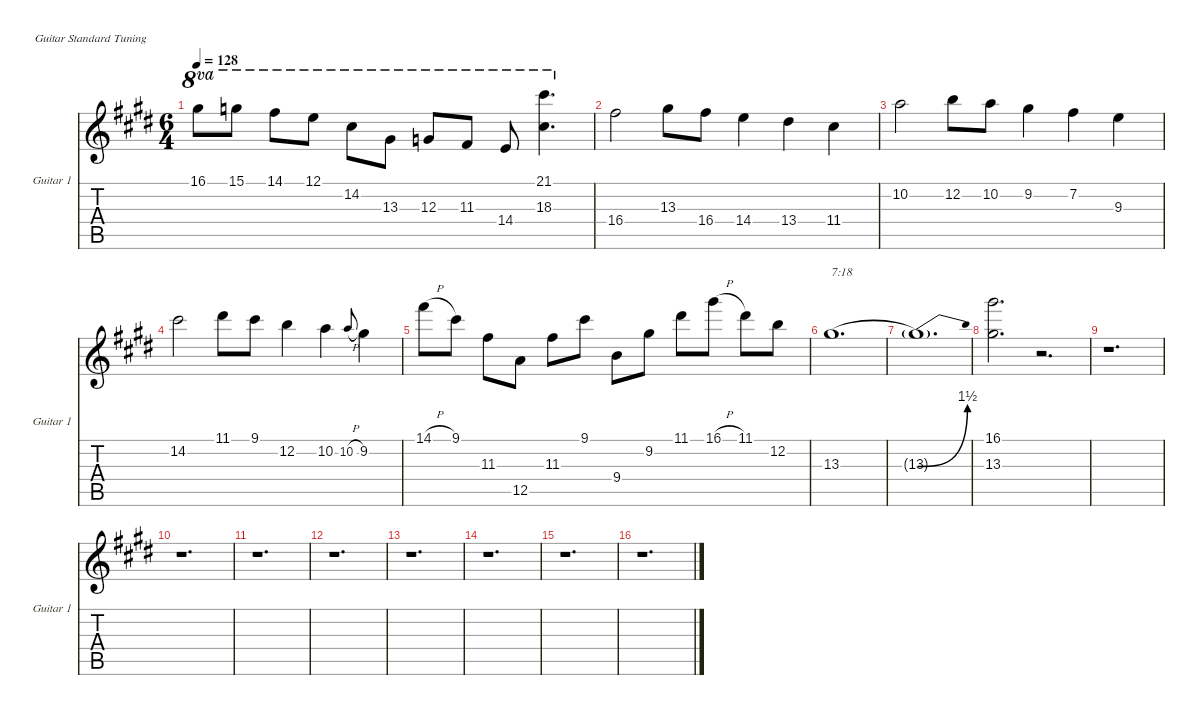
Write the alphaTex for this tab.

\defaultSystemsLayout 4
\hideDynamics
\bracketExtendMode nobrackets
\useSystemSignSeparator
\singleTrackTrackNamePolicy allsystems
\multiTrackTrackNamePolicy allsystems
\firstSystemTrackNameMode fullname
\otherSystemsTrackNameMode fullname
\firstSystemTrackNameOrientation horizontal
\otherSystemsTrackNameOrientation horizontal
\track ("Guitar 1" "n.guit.") {instrument acousticguitarnylon}
\staff {score tabs}
\tuning (E4 B3 G3 D3 A2 E2)
\ts (6 4)
\tempo 128
\clef g2
\ks e
16.1{acc #}.8{ot 8va dy f beam Down} 15.1{acc forcenatural}.8{ot 8va beam Down} 14.1{acc #}.8{ot 8va beam Down} 12.1{acc forcenatural}.8{ot 8va beam Down} 14.2{acc #}.8{ot 8va beam Down} 13.3{acc #}.8{ot 8va beam Down} 12.3{acc forcenatural}.8{ot 8va beam Up} 11.3{acc #}.8{ot 8va beam Up} 14.4{acc forcenatural}.8{ot 8va beam Up} (21.1{acc #} 18.3{acc #}).4{d ot 8va beam Down} |
16.4{acc #}.2{beam Down} 13.3{acc #}.8{beam Down} 16.4{acc #}.8{beam Down} 14.4{acc forcenatural}.4{beam Down} 13.4{acc #}.4{beam Down} 11.4{acc #}.4{beam Down} |
10.2{acc forcenatural}.2{beam Down} 12.2{acc forcenatural}.8{beam Down} 10.2{acc forcenatural}.8{beam Down} 9.2{acc #}.4{beam Down} 7.2{acc #}.4{beam Down} 9.3{acc forcenatural}.4{beam Down} |
14.2{acc #}.2{beam Down} 11.1{acc #}.8{beam Down} 9.1{acc #}.8{beam Down} 12.2{acc forcenatural}.4{beam Down} 10.2{acc forcenatural}.4{beam Down} 10.2{h acc forcenatural}.8{gr onbeat beam Up} 9.2{acc #}.4{beam Down} |
14.1{h acc #}.8{beam Down} 9.1{acc #}.8{beam Down} 11.3{acc #}.8{beam Down} 12.5{acc forcenatural}.8{beam Down} 11.3{acc #}.8{beam Down} 9.1{acc #}.8{beam Down} 9.4{acc forcenatural}.8{beam Down} 9.2{acc #}.8{beam Down} 11.1{acc #}.8{beam Down} 16.1{h acc #}.8{beam Down} 11.1{acc #}.8{beam Down} 12.2{acc forcenatural}.8{beam Down} |
13.3{be (hold 0 0 60 0) acc #}.1{d txt "7:18" beam Down} |
13.3{be (bend 0 0 60 6) t acc #}.1{d beam Down} |
(16.1{acc #} 13.3{acc #}).2{d dy mf beam Down} r.2{d beam Down} |
r.1{d beam Down} |
r.1{d beam Down} |
r.1{d beam Down} |
r.1{d beam Down} |
r.1{d beam Down} |
r.1{d beam Down} |
r.1{d beam Down} |
r.1{d beam Down}
